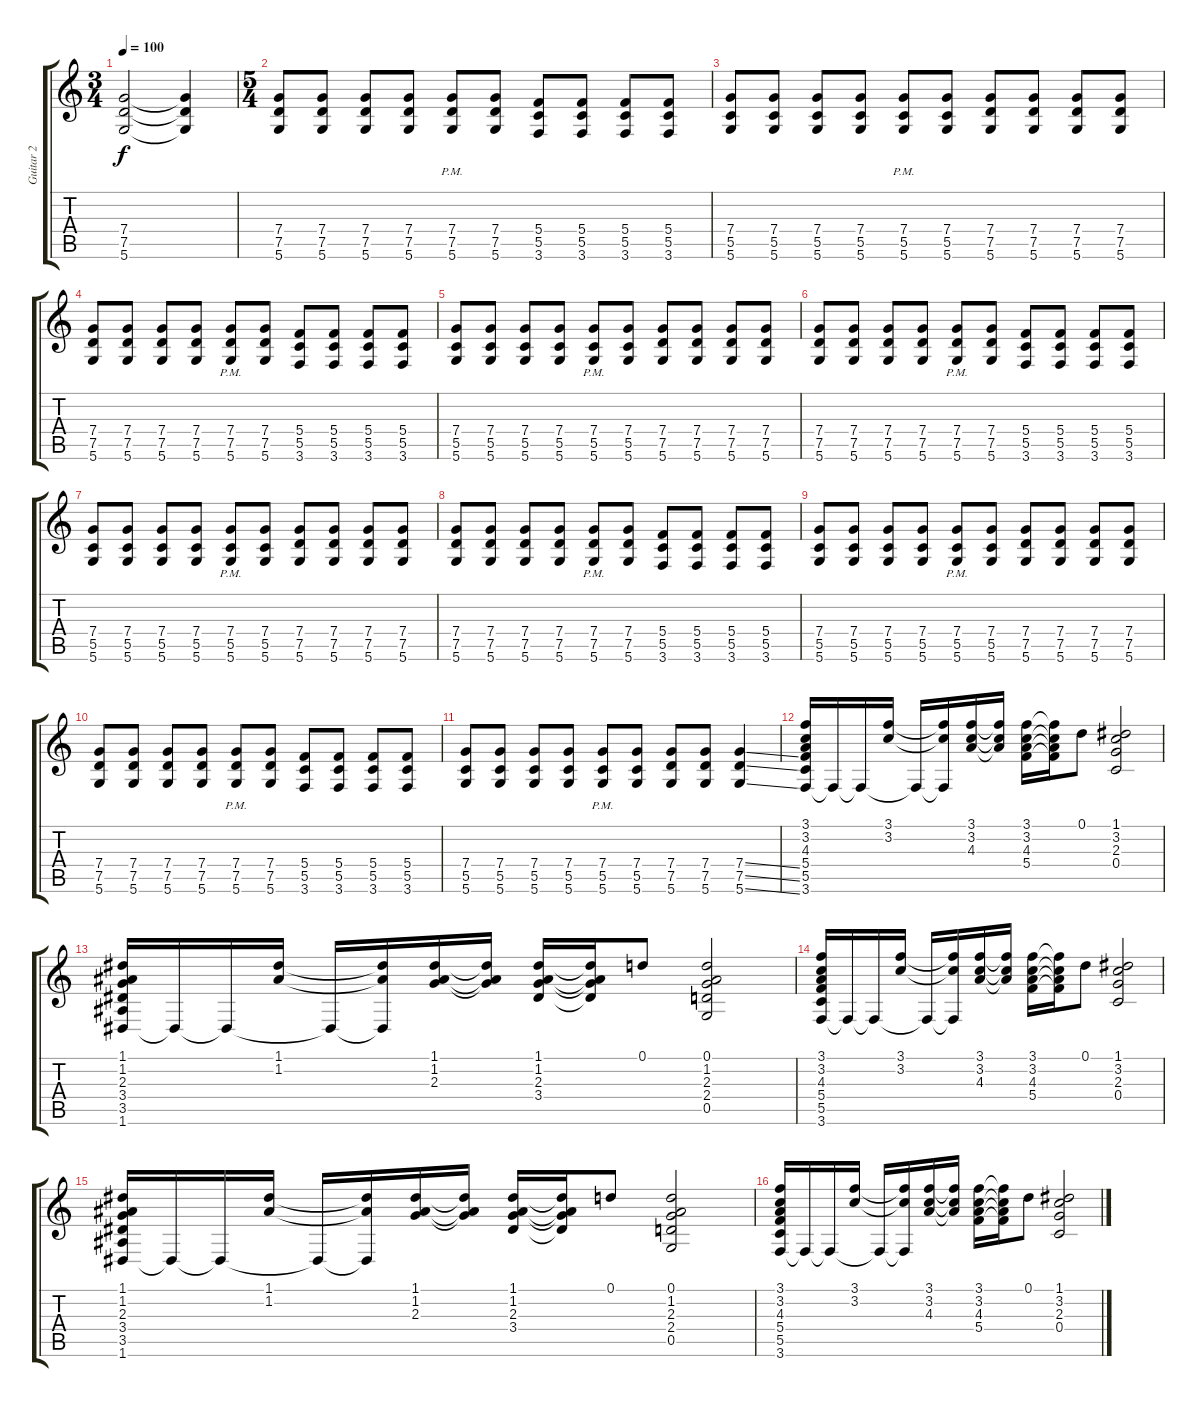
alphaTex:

\track ("Guitar 2" "Guitar 2") {instrument distortionguitar}
\staff {score tabs}
\tuning (D4 A3 F3 C3 G2 D2) {hide}
\ts (3 4)
\tempo 100
\clef g2
\ks c
(7.4 7.5 5.6).2{dy f} (7.4{t} 7.5{t} 5.6{t}).4 |
\ts (5 4)
(7.4 7.5 5.6).8 (7.4 7.5 5.6).8 (7.4 7.5 5.6).8 (7.4 7.5 5.6).8 (7.4{pm} 7.5{pm} 5.6{pm}).8 (7.4 7.5 5.6).8 (5.4 5.5 3.6).8 (5.4 5.5 3.6).8 (5.4 5.5 3.6).8 (5.4 5.5 3.6).8 |
(7.4 5.5 5.6).8 (7.4 5.5 5.6).8 (7.4 5.5 5.6).8 (7.4 5.5 5.6).8 (7.4{pm} 5.5{pm} 5.6{pm}).8 (7.4 5.5 5.6).8 (7.4 7.5 5.6).8 (7.4 7.5 5.6).8 (7.4 7.5 5.6).8 (7.4 7.5 5.6).8 |
(7.4 7.5 5.6).8 (7.4 7.5 5.6).8 (7.4 7.5 5.6).8 (7.4 7.5 5.6).8 (7.4{pm} 7.5{pm} 5.6{pm}).8 (7.4 7.5 5.6).8 (5.4 5.5 3.6).8 (5.4 5.5 3.6).8 (5.4 5.5 3.6).8 (5.4 5.5 3.6).8 |
(7.4 5.5 5.6).8 (7.4 5.5 5.6).8 (7.4 5.5 5.6).8 (7.4 5.5 5.6).8 (7.4{pm} 5.5{pm} 5.6{pm}).8 (7.4 5.5 5.6).8 (7.4 7.5 5.6).8 (7.4 7.5 5.6).8 (7.4 7.5 5.6).8 (7.4 7.5 5.6).8 |
(7.4 7.5 5.6).8 (7.4 7.5 5.6).8 (7.4 7.5 5.6).8 (7.4 7.5 5.6).8 (7.4{pm} 7.5{pm} 5.6{pm}).8 (7.4 7.5 5.6).8 (5.4 5.5 3.6).8 (5.4 5.5 3.6).8 (5.4 5.5 3.6).8 (5.4 5.5 3.6).8 |
(7.4 5.5 5.6).8 (7.4 5.5 5.6).8 (7.4 5.5 5.6).8 (7.4 5.5 5.6).8 (7.4{pm} 5.5{pm} 5.6{pm}).8 (7.4 5.5 5.6).8 (7.4 7.5 5.6).8 (7.4 7.5 5.6).8 (7.4 7.5 5.6).8 (7.4 7.5 5.6).8 |
(7.4 7.5 5.6).8 (7.4 7.5 5.6).8 (7.4 7.5 5.6).8 (7.4 7.5 5.6).8 (7.4{pm} 7.5{pm} 5.6{pm}).8 (7.4 7.5 5.6).8 (5.4 5.5 3.6).8 (5.4 5.5 3.6).8 (5.4 5.5 3.6).8 (5.4 5.5 3.6).8 |
(7.4 5.5 5.6).8 (7.4 5.5 5.6).8 (7.4 5.5 5.6).8 (7.4 5.5 5.6).8 (7.4{pm} 5.5{pm} 5.6{pm}).8 (7.4 5.5 5.6).8 (7.4 7.5 5.6).8 (7.4 7.5 5.6).8 (7.4 7.5 5.6).8 (7.4 7.5 5.6).8 |
(7.4 7.5 5.6).8 (7.4 7.5 5.6).8 (7.4 7.5 5.6).8 (7.4 7.5 5.6).8 (7.4{pm} 7.5{pm} 5.6{pm}).8 (7.4 7.5 5.6).8 (5.4 5.5 3.6).8 (5.4 5.5 3.6).8 (5.4 5.5 3.6).8 (5.4 5.5 3.6).8 |
(7.4 5.5 5.6).8 (7.4 5.5 5.6).8 (7.4 5.5 5.6).8 (7.4 5.5 5.6).8 (7.4{pm} 5.5{pm} 5.6{pm}).8 (7.4 5.5 5.6).8 (7.4 7.5 5.6).8 (7.4 7.5 5.6).8 (7.4{ss} 7.5{ss} 5.6{ss}).4 |
(3.1 3.2 4.3 5.4 5.5 3.6).16 3.6{t}.16 3.6{t}.16 (3.1 3.2).16 3.6{t}.16 (3.1{t} 3.2{t} 3.6{t}).16 (3.1 3.2 4.3).16 (3.1{t} 3.2{t} 4.3{t}).16 (3.1 3.2 4.3 5.4).16 (3.1{t} 3.2{t} 4.3{t} 5.4{t}).16 0.1.8 (1.1 3.2 2.3 0.4).2 |
(1.1 1.2 2.3 3.4 3.5 1.6).16 1.6{t}.16 1.6{t}.16 (1.1 1.2).16 1.6{t}.16 (1.1{t} 1.2{t} 1.6{t}).16 (1.1 1.2 2.3).16 (1.1{t} 1.2{t} 2.3{t}).16 (1.1 1.2 2.3 3.4).16 (1.1{t} 1.2{t} 2.3{t} 3.4{t}).16 0.1.8 (0.1 1.2 2.3 2.4 0.5).2 |
(3.1 3.2 4.3 5.4 5.5 3.6).16 3.6{t}.16 3.6{t}.16 (3.1 3.2).16 3.6{t}.16 (3.1{t} 3.2{t} 3.6{t}).16 (3.1 3.2 4.3).16 (3.1{t} 3.2{t} 4.3{t}).16 (3.1 3.2 4.3 5.4).16 (3.1{t} 3.2{t} 4.3{t} 5.4{t}).16 0.1.8 (1.1 3.2 2.3 0.4).2 |
(1.1 1.2 2.3 3.4 3.5 1.6).16 1.6{t}.16 1.6{t}.16 (1.1 1.2).16 1.6{t}.16 (1.1{t} 1.2{t} 1.6{t}).16 (1.1 1.2 2.3).16 (1.1{t} 1.2{t} 2.3{t}).16 (1.1 1.2 2.3 3.4).16 (1.1{t} 1.2{t} 2.3{t} 3.4{t}).16 0.1.8 (0.1 1.2 2.3 2.4 0.5).2 |
(3.1 3.2 4.3 5.4 5.5 3.6).16 3.6{t}.16 3.6{t}.16 (3.1 3.2).16 3.6{t}.16 (3.1{t} 3.2{t} 3.6{t}).16 (3.1 3.2 4.3).16 (3.1{t} 3.2{t} 4.3{t}).16 (3.1 3.2 4.3 5.4).16 (3.1{t} 3.2{t} 4.3{t} 5.4{t}).16 0.1.8 (1.1 3.2 2.3 0.4).2
